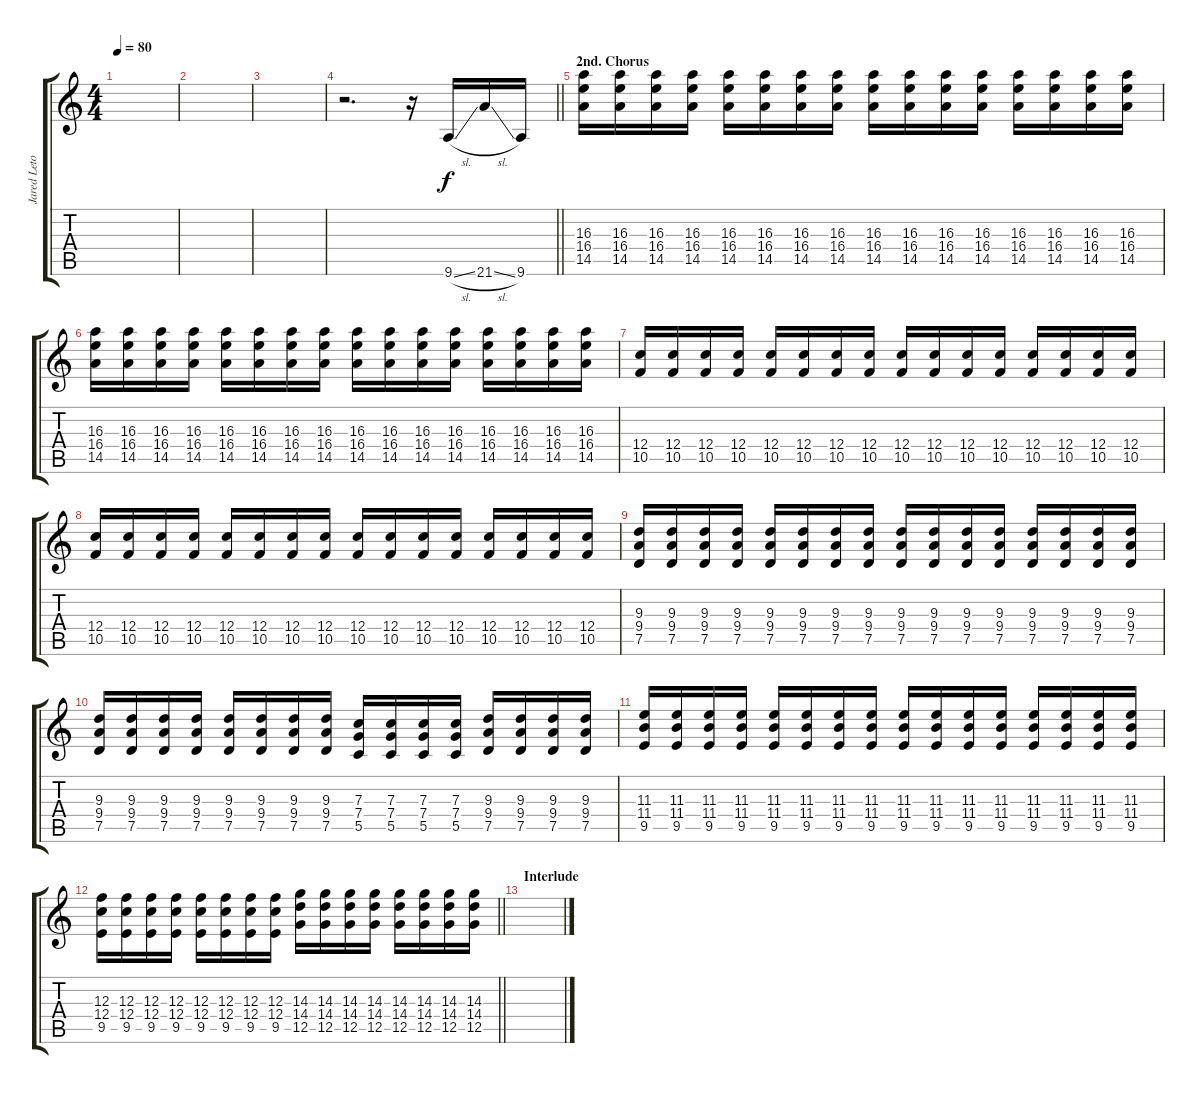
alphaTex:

\track ("Jared Leto - Guiter" "Jared Leto") {instrument overdrivenguitar}
\staff {score tabs}
\tuning (D4 A3 F3 C3 G2 C2) {hide}
\ts (4 4)
\tempo 80
\clef g2
\ks c
|
|
|
\barLineRight lightlight
r.2{d} r.16 9.6{sl}.16 21.6{sl}.16 9.6.16 |
\section ("" "2nd. Chorus")
(16.3 16.4 14.5).16 (16.3 16.4 14.5).16 (16.3 16.4 14.5).16 (16.3 16.4 14.5).16 (16.3 16.4 14.5).16 (16.3 16.4 14.5).16 (16.3 16.4 14.5).16 (16.3 16.4 14.5).16 (16.3 16.4 14.5).16 (16.3 16.4 14.5).16 (16.3 16.4 14.5).16 (16.3 16.4 14.5).16 (16.3 16.4 14.5).16 (16.3 16.4 14.5).16 (16.3 16.4 14.5).16 (16.3 16.4 14.5).16 |
(16.3 16.4 14.5).16 (16.3 16.4 14.5).16 (16.3 16.4 14.5).16 (16.3 16.4 14.5).16 (16.3 16.4 14.5).16 (16.3 16.4 14.5).16 (16.3 16.4 14.5).16 (16.3 16.4 14.5).16 (16.3 16.4 14.5).16 (16.3 16.4 14.5).16 (16.3 16.4 14.5).16 (16.3 16.4 14.5).16 (16.3 16.4 14.5).16 (16.3 16.4 14.5).16 (16.3 16.4 14.5).16 (16.3 16.4 14.5).16 |
(12.4 10.5).16 (12.4 10.5).16 (12.4 10.5).16 (12.4 10.5).16 (12.4 10.5).16 (12.4 10.5).16 (12.4 10.5).16 (12.4 10.5).16 (12.4 10.5).16 (12.4 10.5).16 (12.4 10.5).16 (12.4 10.5).16 (12.4 10.5).16 (12.4 10.5).16 (12.4 10.5).16 (12.4 10.5).16 |
(12.4 10.5).16 (12.4 10.5).16 (12.4 10.5).16 (12.4 10.5).16 (12.4 10.5).16 (12.4 10.5).16 (12.4 10.5).16 (12.4 10.5).16 (12.4 10.5).16 (12.4 10.5).16 (12.4 10.5).16 (12.4 10.5).16 (12.4 10.5).16 (12.4 10.5).16 (12.4 10.5).16 (12.4 10.5).16 |
(9.3 9.4 7.5).16 (9.3 9.4 7.5).16 (9.3 9.4 7.5).16 (9.3 9.4 7.5).16 (9.3 9.4 7.5).16 (9.3 9.4 7.5).16 (9.3 9.4 7.5).16 (9.3 9.4 7.5).16 (9.3 9.4 7.5).16 (9.3 9.4 7.5).16 (9.3 9.4 7.5).16 (9.3 9.4 7.5).16 (9.3 9.4 7.5).16 (9.3 9.4 7.5).16 (9.3 9.4 7.5).16 (9.3 9.4 7.5).16 |
(9.3 9.4 7.5).16 (9.3 9.4 7.5).16 (9.3 9.4 7.5).16 (9.3 9.4 7.5).16 (9.3 9.4 7.5).16 (9.3 9.4 7.5).16 (9.3 9.4 7.5).16 (9.3 9.4 7.5).16 (7.3 7.4 5.5).16 (7.3 7.4 5.5).16 (7.3 7.4 5.5).16 (7.3 7.4 5.5).16 (9.3 9.4 7.5).16 (9.3 9.4 7.5).16 (9.3 9.4 7.5).16 (9.3 9.4 7.5).16 |
(11.3 11.4 9.5).16 (11.3 11.4 9.5).16 (11.3 11.4 9.5).16 (11.3 11.4 9.5).16 (11.3 11.4 9.5).16 (11.3 11.4 9.5).16 (11.3 11.4 9.5).16 (11.3 11.4 9.5).16 (11.3 11.4 9.5).16 (11.3 11.4 9.5).16 (11.3 11.4 9.5).16 (11.3 11.4 9.5).16 (11.3 11.4 9.5).16 (11.3 11.4 9.5).16 (11.3 11.4 9.5).16 (11.3 11.4 9.5).16 |
\barLineRight lightlight
(12.3 12.4 9.5).16 (12.3 12.4 9.5).16 (12.3 12.4 9.5).16 (12.3 12.4 9.5).16 (12.3 12.4 9.5).16 (12.3 12.4 9.5).16 (12.3 12.4 9.5).16 (12.3 12.4 9.5).16 (14.3 14.4 12.5).16 (14.3 14.4 12.5).16 (14.3 14.4 12.5).16 (14.3 14.4 12.5).16 (14.3 14.4 12.5).16 (14.3 14.4 12.5).16 (14.3 14.4 12.5).16 (14.3 14.4 12.5).16 |
\section ("" "Interlude")
